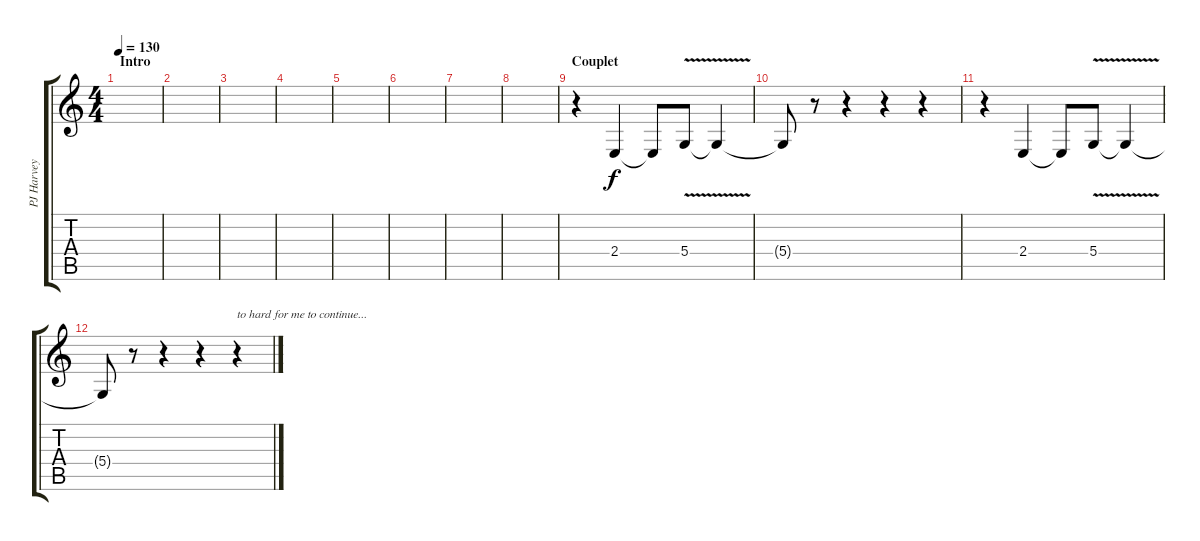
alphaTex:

\track ("PJ Harvey  (Voice)" "PJ Harvey ") {instrument baritonesax}
\staff {score tabs}
\tuning (E4 B3 G3 D3 A2 E2) {hide}
\ts (4 4)
\section ("" "Intro")
\tempo 130
\clef g2
\ks c
|
|
|
|
|
|
|
|
\section ("" "Couplet")
r.4 2.4.4 2.4{t}.8 5.4{v}.8 5.4{t}.4 |
5.4{t}.8 r.8 r.4 r.4 r.4 |
r.4 2.4.4 2.4{t}.8 5.4{v}.8 5.4{t}.4 |
5.4{t}.8 r.8 r.4 r.4 r.4{txt "to hard for me to continue..."}
